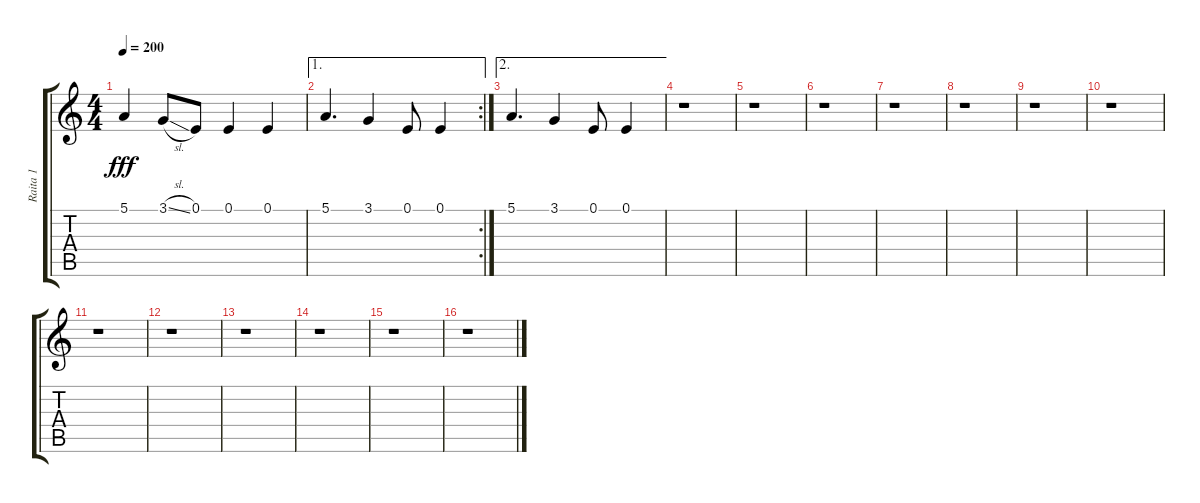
\track ("Raita 1" "Raita 1") {instrument oboe}
\staff {score tabs}
\tuning (E4 B3 G3 D3 A2 E2) {hide}
\ts (4 4)
\tempo 200
\clef g2
\ks c
5.1.4{dy fff} 3.1{sl}.8 0.1.8 0.1.4 0.1.4 |
\ae 1
\rc 2
5.1.4{d} 3.1.4 0.1.8 0.1.4 |
\ae 2
5.1.4{d} 3.1.4 0.1.8 0.1.4 |
r.1 |
r.1 |
r.1 |
r.1 |
r.1 |
r.1 |
r.1 |
r.1 |
r.1 |
r.1 |
r.1 |
r.1 |
r.1
